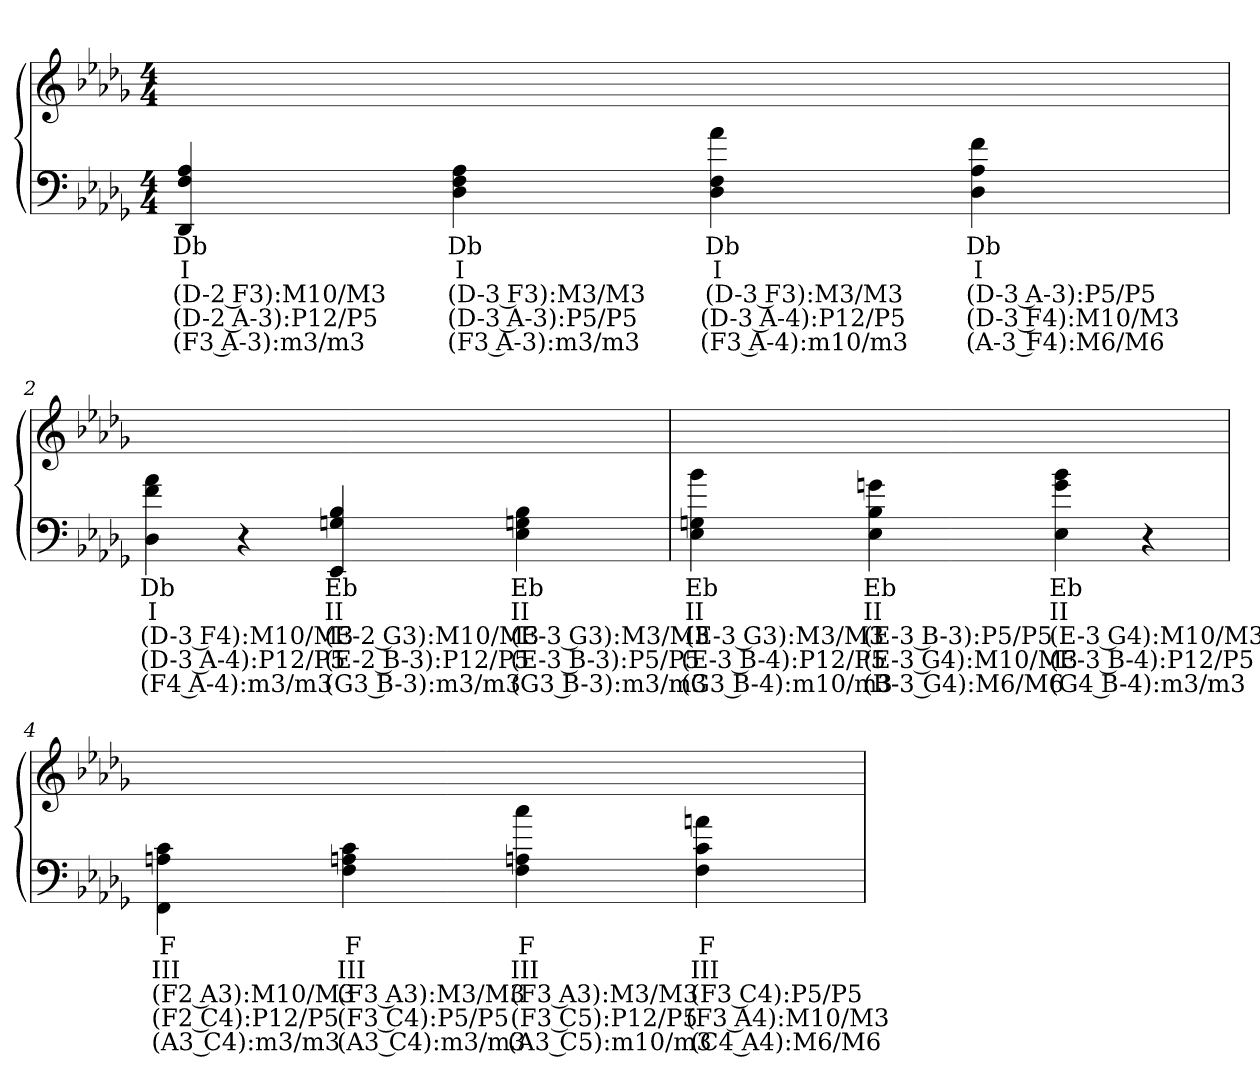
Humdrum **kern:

**kern	**text	**text	**text	**text	**text	**kern
*part2	*part2	*part2	*part2	*part2	*part2	*part1
*staff2	*staff2	*staff2	*staff2	*staff2	*staff2	*staff1
*clefF4	*	*	*	*	*	*clefG2
*k[b-e-a-d-g-]	*	*	*	*	*	*k[b-e-a-d-g-]
*D-:	*	*	*	*	*	*D-:
*M4/4	*	*	*	*	*	*M4/4
*MM60	*	*	*	*	*	*MM60
=1	=1	=1	=1	=1	=1	=1
4DD- 4F 4A-	Db	I	(D-2 F3):M10/M3	(D-2 A-3):P12/P5	(F3 A-3):m3/m3	1ryy
4D- 4F 4A-	Db	I	(D-3 F3):M3/M3	(D-3 A-3):P5/P5	(F3 A-3):m3/m3	.
4D- 4F 4a-	Db	I	(D-3 F3):M3/M3	(D-3 A-4):P12/P5	(F3 A-4):m10/m3	.
4D- 4A- 4f	Db	I	(D-3 A-3):P5/P5	(D-3 F4):M10/M3	(A-3 F4):M6/M6	.
=2	=2	=2	=2	=2	=2	=2
4D- 4f 4a-	Db	I	(D-3 F4):M10/M3	(D-3 A-4):P12/P5	(F4 A-4):m3/m3	1ryy
4r	.	.	.	.	.	.
4EE- 4Gn 4B-	Eb	II	(E-2 G3):M10/M3	(E-2 B-3):P12/P5	(G3 B-3):m3/m3	.
4E- 4Gn 4B-	Eb	II	(E-3 G3):M3/M3	(E-3 B-3):P5/P5	(G3 B-3):m3/m3	.
=3	=3	=3	=3	=3	=3	=3
4E- 4Gn 4b-	Eb	II	(E-3 G3):M3/M3	(E-3 B-4):P12/P5	(G3 B-4):m10/m3	1ryy
4E- 4B- 4gn	Eb	II	(E-3 B-3):P5/P5	(E-3 G4):M10/M3	(B-3 G4):M6/M6	.
4E- 4g 4b-	Eb	II	(E-3 G4):M10/M3	(E-3 B-4):P12/P5	(G4 B-4):m3/m3	.
4r	.	.	.	.	.	.
=4	=4	=4	=4	=4	=4	=4
4FF 4An 4c	F	III	(F2 A3):M10/M3	(F2 C4):P12/P5	(A3 C4):m3/m3	1ryy
4F 4An 4c	F	III	(F3 A3):M3/M3	(F3 C4):P5/P5	(A3 C4):m3/m3	.
4F 4An 4cc	F	III	(F3 A3):M3/M3	(F3 C5):P12/P5	(A3 C5):m10/m3	.
4F 4c 4an	F	III	(F3 C4):P5/P5	(F3 A4):M10/M3	(C4 A4):M6/M6	.
=	=	=	=	=	=	=
*-	*-	*-	*-	*-	*-	*-
